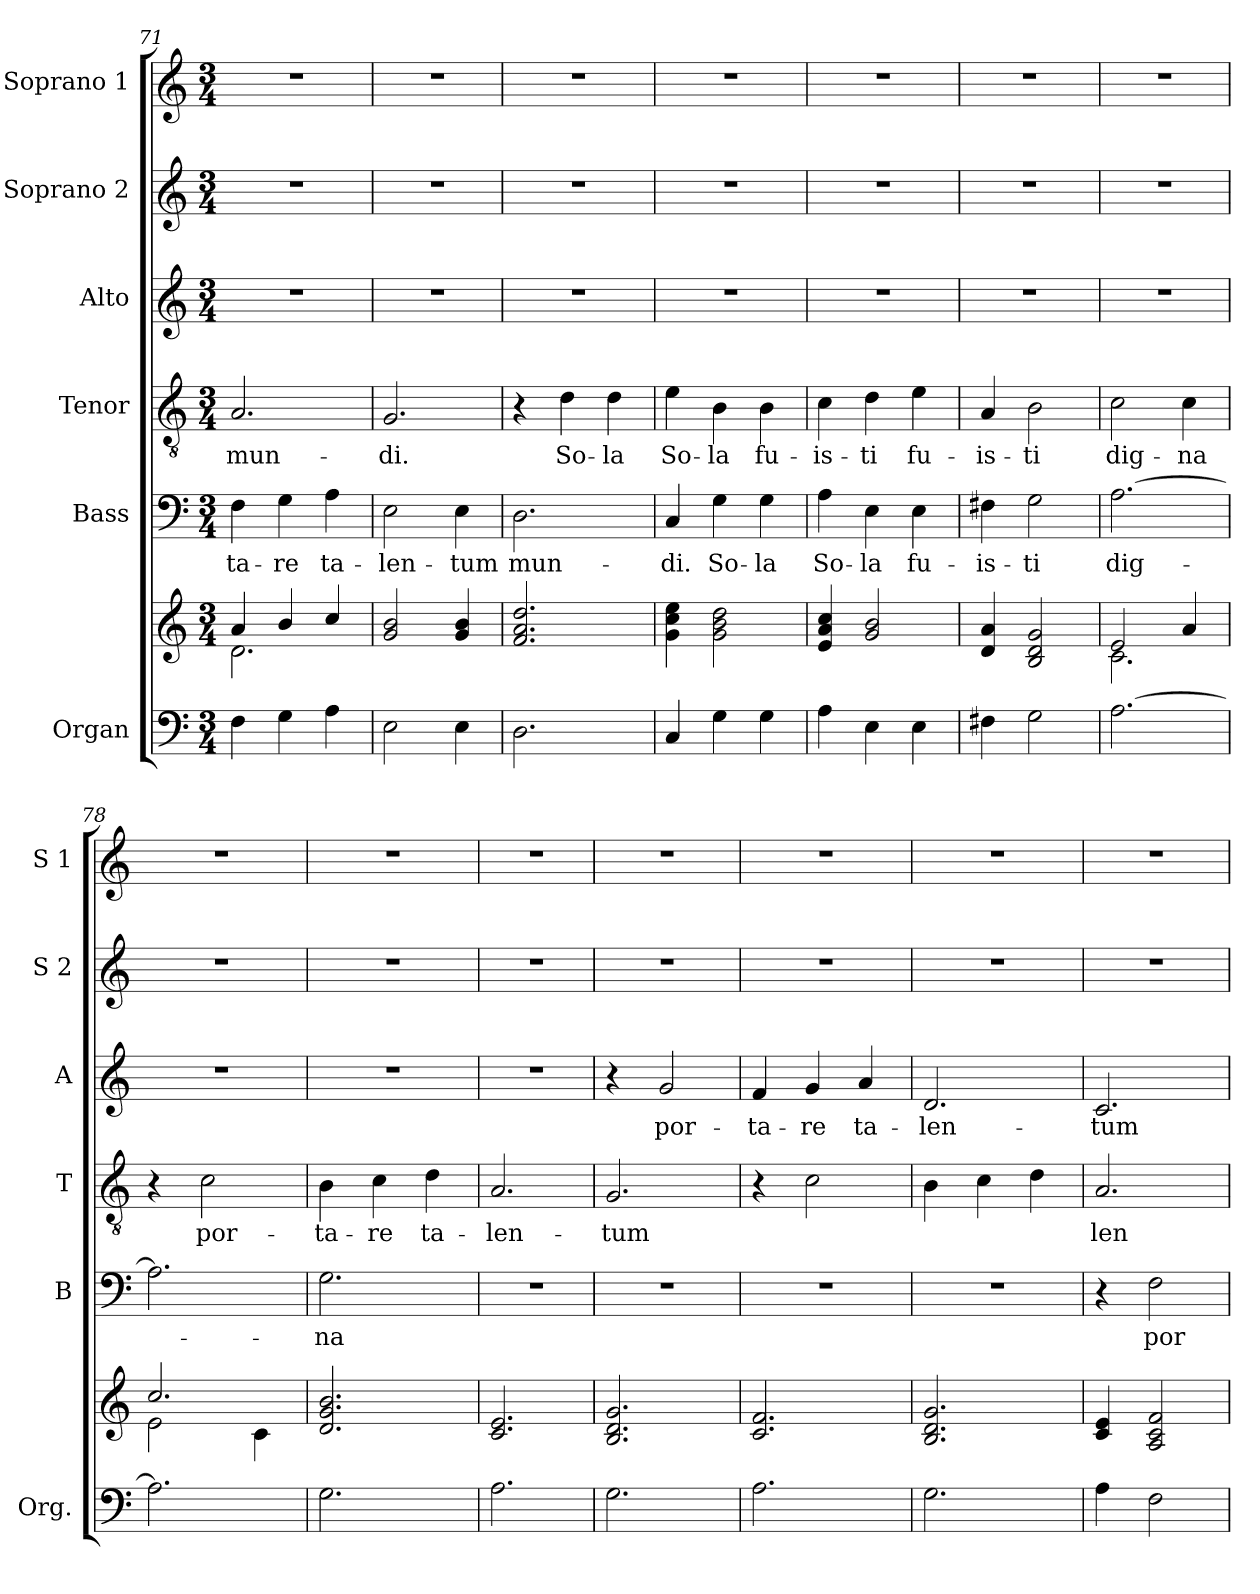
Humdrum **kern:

**kern	**kern	**kern	**text	**kern	**text	**kern	**text	**kern	**kern
*part6	*part6	*part5	*part5	*part4	*part4	*part3	*part3	*part2	*part1
*staff7	*staff6	*staff5	*staff5	*staff4	*staff4	*staff3	*staff3	*staff2	*staff1
*I"Organ	*	*I"Bass	*	*I"Tenor	*	*I"Alto	*	*I"Soprano 2	*I"Soprano 1
*I'Org.	*	*I'B	*	*I'T	*	*I'A	*	*I'S 2	*I'S 1
*clefF4	*clefG2	*clefF4	*	*clefGv2	*	*clefG2	*	*clefG2	*clefG2
*k[]	*k[]	*k[]	*	*k[]	*	*k[]	*	*k[]	*k[]
*C:	*C:	*C:	*	*C:	*	*C:	*	*C:	*C:
*M3/4	*M3/4	*M3/4	*	*M3/4	*	*M3/4	*	*M3/4	*M3/4
=71	=71	=71	=71	=71	=71	=71	=71	=71	=71
*	*^	*	*	*	*	*	*	*	*
!	!	!	!	!LO:LY:b	!	!LO:LY:b	!	!	!	!
4F\	4a!/	2.d!\	4F\	-ta-	2.A/	mun-	2.r	.	2.r	2.r
!	!	!	!	!LO:LY:b	!	!	!	!	!	!
4G\	4b!/	.	4G\	-re	.	.	.	.	.	.
!	!	!	!	!LO:LY:b	!	!	!	!	!	!
4A\	4cc!/	.	4A\	ta-	.	.	.	.	.	.
*	*v	*v	*	*	*	*	*	*	*	*
!!LO:LB:g=z
=72	=72	=72	=72	=72	=72	=72	=72	=72	=72
!	!	!	!LO:LY:b	!	!LO:LY:b	!	!	!	!
2E\	2g!/ 2b!/	2E\	-len-	2.G/	-di.	2.r	.	2.r	2.r
!	!	!	!LO:LY:b	!	!	!	!	!	!
4E\	4g!/ 4b!/	4E\	-tum	.	.	.	.	.	.
=73	=73	=73	=73	=73	=73	=73	=73	=73	=73
!	!	!	!LO:LY:b	!	!	!	!	!	!
2.D\	2.f!/ 2.a!/ 2.dd!/	2.D\	mun-	4r	.	2.r	.	2.r	2.r
!	!	!	!	!	!LO:LY:b	!	!	!	!
.	.	.	.	4d\	So-	.	.	.	.
!	!	!	!	!	!LO:LY:b	!	!	!	!
.	.	.	.	4d\	-la	.	.	.	.
=74	=74	=74	=74	=74	=74	=74	=74	=74	=74
!	!	!	!LO:LY:b	!	!LO:LY:b	!	!	!	!
4C/	4g!\ 4cc!\ 4ee!\	4C/	-di.	4e\	So-	2.r	.	2.r	2.r
!	!	!	!LO:LY:b	!	!LO:LY:b	!	!	!	!
4G\	2g!\ 2b!\ 2dd!\	4G\	So-	4B\	-la	.	.	.	.
!	!	!	!LO:LY:b	!	!LO:LY:b	!	!	!	!
4G\	.	4G\	-la	4B\	fu-	.	.	.	.
=75	=75	=75	=75	=75	=75	=75	=75	=75	=75
!	!	!	!LO:LY:b	!	!LO:LY:b	!	!	!	!
4A\	4e!/ 4a!/ 4cc!/	4A\	So-	4c\	-is-	2.r	.	2.r	2.r
!	!	!	!LO:LY:b	!	!LO:LY:b	!	!	!	!
4E\	2g!/ 2b!/	4E\	-la	4d\	-ti	.	.	.	.
!	!	!	!LO:LY:b	!	!LO:LY:b	!	!	!	!
4E\	.	4E\	fu-	4e\	fu-	.	.	.	.
=76	=76	=76	=76	=76	=76	=76	=76	=76	=76
!	!	!	!LO:LY:b	!	!LO:LY:b	!	!	!	!
4F#X\	4d!/ 4a!/	4F#X\	-is-	4A/	-is-	2.r	.	2.r	2.r
!	!	!	!LO:LY:b	!	!LO:LY:b	!	!	!	!
2G\	2B!/ 2d!/ 2g!/	2G\	-ti	2B\	-ti	.	.	.	.
=77	=77	=77	=77	=77	=77	=77	=77	=77	=77
*	*^	*	*	*	*	*	*	*	*
!	!	!	!	!LO:LY:b	!	!LO:LY:b	!	!	!	!
[2.A\	2e!/	2.c!\	[2.A\	dig-	2c\	dig-	2.r	.	2.r	2.r
!	!	!	!	!	!	!LO:LY:b	!	!	!	!
.	4a!/	.	.	.	4c\	-na	.	.	.	.
=78	=78	=78	=78	=78	=78	=78	=78	=78	=78	=78
2.A\]	2.cc!/	2e!\	2.A\]	.	4r	.	2.r	.	2.r	2.r
!	!	!	!	!	!	!LO:LY:b	!	!	!	!
.	.	.	.	.	2c\	por-	.	.	.	.
.	.	4c!\	.	.	.	.	.	.	.	.
=79	=79	=79	=79	=79	=79	=79	=79	=79	=79	=79
!	!	!	!	!LO:LY:b	!	!LO:LY:b	!	!	!	!
*	*v	*v	*	*	*	*	*	*	*	*
2.G\	2.d!/ 2.g!/ 2.b!/	2.G\	-na	4B\	-ta-	2.r	.	2.r	2.r
!	!	!	!	!	!LO:LY:b	!	!	!	!
.	.	.	.	4c\	-re	.	.	.	.
!	!	!	!	!	!LO:LY:b	!	!	!	!
.	.	.	.	4d\	ta-	.	.	.	.
!!LO:LB:g=z
=80	=80	=80	=80	=80	=80	=80	=80	=80	=80
!	!	!	!	!	!LO:LY:b	!	!	!	!
2.A\	2.c!/ 2.e!/	2.r	.	2.A/	-len-	2.r	.	2.r	2.r
=81	=81	=81	=81	=81	=81	=81	=81	=81	=81
!	!	!	!	!	!LO:LY:b	!	!	!	!
2.G\	2.B!/ 2.d!/ 2.g!/	2.r	.	2.G/	-tum	4r	.	2.r	2.r
!	!	!	!	!	!	!	!LO:LY:b	!	!
.	.	.	.	.	.	2g/	por-	.	.
=82	=82	=82	=82	=82	=82	=82	=82	=82	=82
!	!	!	!	!	!	!	!LO:LY:b	!	!
2.A\	2.c!/ 2.f!/	2.r	.	4r	.	4f/	-ta-	2.r	2.r
!	!	!	!	!	!	!	!LO:LY:b	!	!
.	.	.	.	2c\	.	4g/	-re	.	.
!	!	!	!	!	!	!	!LO:LY:b	!	!
.	.	.	.	.	.	4a/	ta-	.	.
=83	=83	=83	=83	=83	=83	=83	=83	=83	=83
!	!	!	!	!	!	!	!LO:LY:b	!	!
2.G\	2.B!/ 2.d!/ 2.g!/	2.r	.	4B\	.	2.d/	-len-	2.r	2.r
.	.	.	.	4c\	.	.	.	.	.
.	.	.	.	4d\	.	.	.	.	.
=84	=84	=84	=84	=84	=84	=84	=84	=84	=84
!	!	!	!	!	!LO:LY:b	!	!LO:LY:b	!	!
4A\	4c!/ 4e!/	4r	.	2.A/	len-	2.c/	-tum	2.r	2.r
!	!	!	!LO:LY:b	!	!	!	!	!	!
2F\	2A!/ 2c!/ 2f!/	2F\	por-	.	.	.	.	.	.
=	=	=	=	=	=	=	=	=	=
*-	*-	*-	*-	*-	*-	*-	*-	*-	*-
